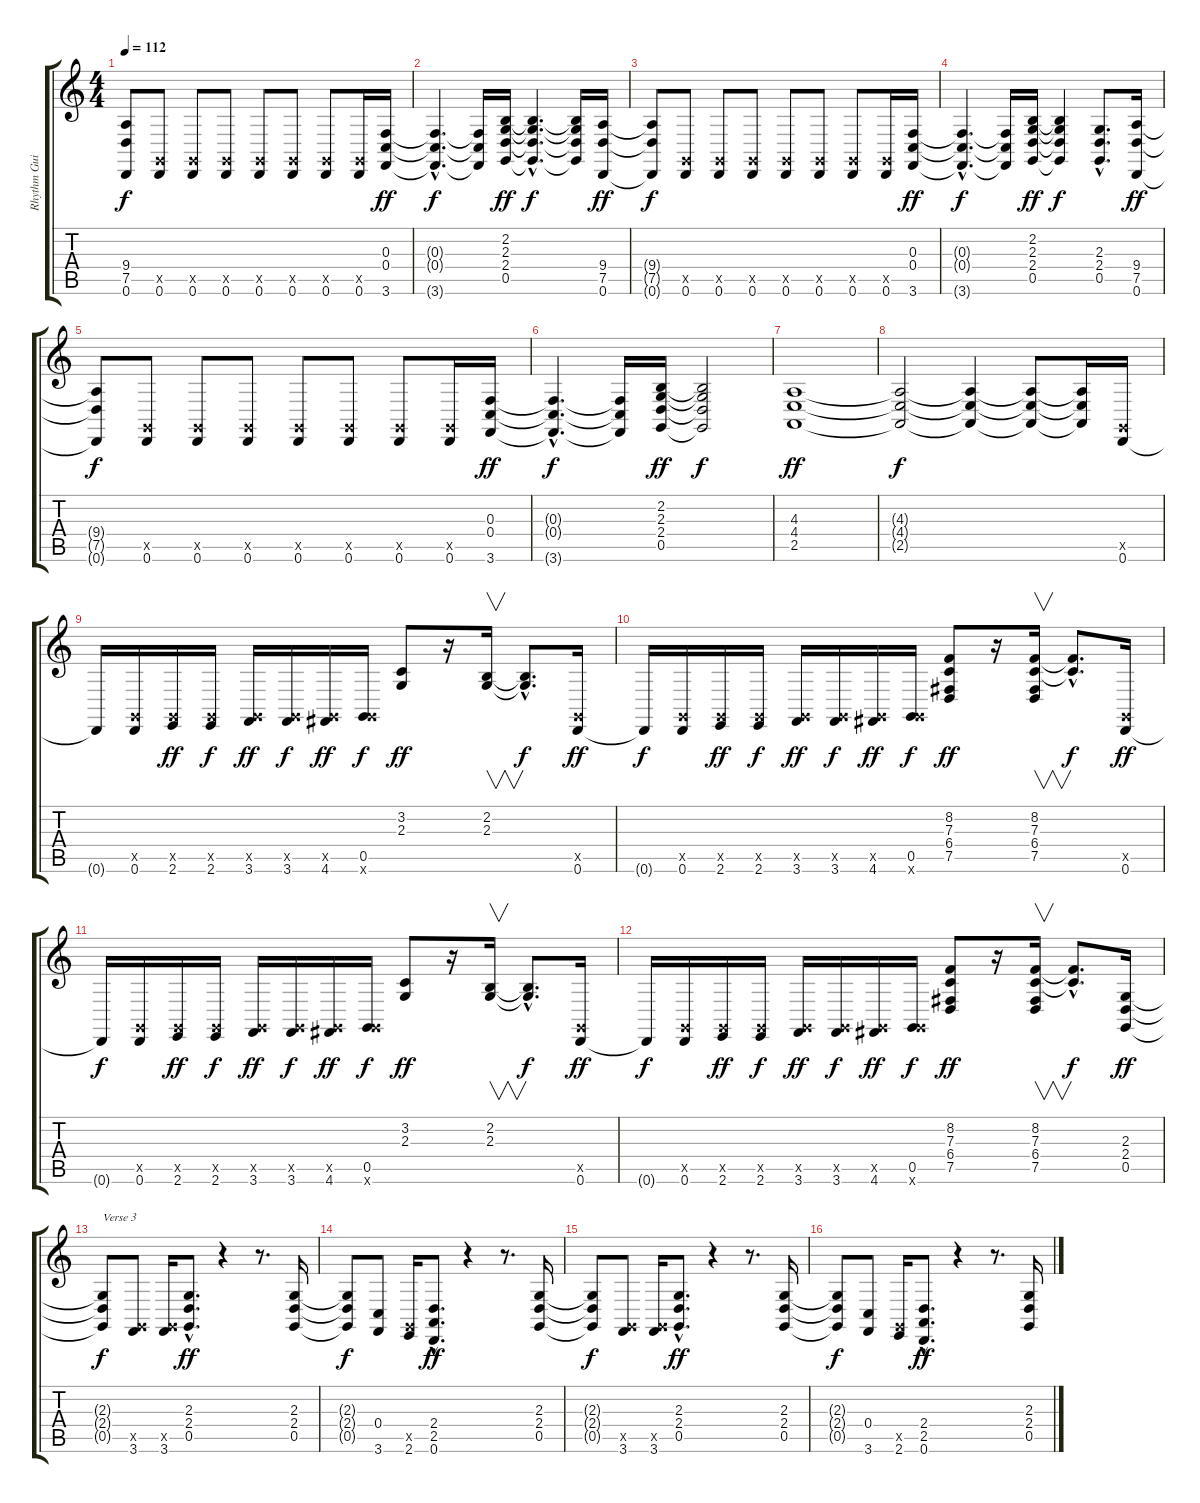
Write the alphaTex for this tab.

\track ("Rhythm Guitar 2" "Rhythm Gui") {instrument lead1square}
\staff {score tabs}
\tuning (D4 A3 F3 C3 G2 D2) {hide}
\ts (4 4)
\tempo 112
\clef g2
\ks c
(9.4{t} 7.5{t} 0.6{t}).8{dy f} (0.5{x} 0.6).8 (0.5{x} 0.6).8 (0.5{x} 0.6).8 (0.5{x} 0.6).8 (0.5{x} 0.6).8 (0.5{x} 0.6).8 (0.5{x} 0.6).16 (0.3 0.4 3.6).16{dy ff} |
(0.3{hac t} 0.4{hac t} 3.6{hac t}).4{d dy f} (0.3{t} 0.4{t} 3.6{t}).16 (2.2 2.3 2.4 0.5).16{dy ff} (2.2{hac t} 2.3{hac t} 2.4{hac t} 0.5{hac t}).4{d dy f} (2.2{t} 2.3{t} 2.4{t} 0.5{t}).16 (9.4 7.5 0.6).16{dy ff} |
(9.4{t} 7.5{t} 0.6{t}).8{dy f} (0.5{x} 0.6).8 (0.5{x} 0.6).8 (0.5{x} 0.6).8 (0.5{x} 0.6).8 (0.5{x} 0.6).8 (0.5{x} 0.6).8 (0.5{x} 0.6).16 (0.3 0.4 3.6).16{dy ff} |
(0.3{hac t} 0.4{hac t} 3.6{hac t}).4{d dy f} (0.3{t} 0.4{t} 3.6{t}).16 (2.2 2.3 2.4 0.5).16{dy ff} (2.2{t} 2.3{t} 2.4{t} 0.5{t}).4{dy f} (2.3{hac} 2.4{hac} 0.5{hac}).8{d} (9.4 7.5 0.6).16{dy ff} |
(9.4{t} 7.5{t} 0.6{t}).8{dy f} (0.5{x} 0.6).8 (0.5{x} 0.6).8 (0.5{x} 0.6).8 (0.5{x} 0.6).8 (0.5{x} 0.6).8 (0.5{x} 0.6).8 (0.5{x} 0.6).16 (0.3 0.4 3.6).16{dy ff} |
(0.3{hac t} 0.4{hac t} 3.6{hac t}).4{d dy f} (0.3{t} 0.4{t} 3.6{t}).16 (2.2 2.3 2.4 0.5).16{dy ff} (2.2{t} 2.3{t} 2.4{t} 0.5{t}).2{dy f} |
(4.3 4.4 2.5).1{dy ff} |
(4.3{t} 4.4{t} 2.5{t}).2{dy f} (4.3{t} 4.4{t} 2.5{t}).4 (4.3{t} 4.4{t} 2.5{t}).8 (4.3{t} 4.4{t} 2.5{t}).16 (0.5{x} 0.6).16 |
0.6{t}.16 (0.5{x} 0.6).16 (0.5{x} 2.6).16{dy ff} (0.5{x} 2.6).16{dy f} (0.5{x} 3.6).16{dy ff} (0.5{x} 3.6).16{dy f} (0.5{x} 4.6).16{dy ff} (0.5 5.6{x}).16{dy f} (3.2 2.3).8{dy ff} r.16 (2.2 2.3).16{v} (2.2{hac t} 2.3{hac t}).8{d dy f} (0.5{x} 0.6).16{dy ff} |
0.6{t}.16{dy f} (0.5{x} 0.6).16 (0.5{x} 2.6).16{dy ff} (0.5{x} 2.6).16{dy f} (0.5{x} 3.6).16{dy ff} (0.5{x} 3.6).16{dy f} (0.5{x} 4.6).16{dy ff} (0.5 5.6{x}).16{dy f} (8.2 7.3 6.4 7.5).8{dy ff} r.16 (8.2 7.3 6.4 7.5).16{v} (8.2{hac t} 7.3{hac t}).8{d dy f} (0.5{x} 0.6).16{dy ff} |
0.6{t}.16{dy f} (0.5{x} 0.6).16 (0.5{x} 2.6).16{dy ff} (0.5{x} 2.6).16{dy f} (0.5{x} 3.6).16{dy ff} (0.5{x} 3.6).16{dy f} (0.5{x} 4.6).16{dy ff} (0.5 5.6{x}).16{dy f} (3.2 2.3).8{dy ff} r.16 (2.2 2.3).16{v} (2.2{hac t} 2.3{hac t}).8{d dy f} (0.5{x} 0.6).16{dy ff} |
0.6{t}.16{dy f} (0.5{x} 0.6).16 (0.5{x} 2.6).16{dy ff} (0.5{x} 2.6).16{dy f} (0.5{x} 3.6).16{dy ff} (0.5{x} 3.6).16{dy f} (0.5{x} 4.6).16{dy ff} (0.5 5.6{x}).16{dy f} (8.2 7.3 6.4 7.5).8{dy ff} r.16 (8.2 7.3 6.4 7.5).16{v} (8.2{hac t} 7.3{hac t}).8{d dy f} (2.3 2.4 0.5).16{dy ff} |
(2.3{t} 2.4{t} 0.5{t}).8{txt "Verse 3" dy f} (0.5{x} 3.6).8 (0.5{x} 3.6).16 (2.3{hac} 2.4{hac} 0.5{hac}).8{d dy ff} r.4 r.8{d} (2.3 2.4 0.5).16 |
(2.3{t} 2.4{t} 0.5{t}).8{dy f} (0.4 3.6).8 (0.5{x} 2.6).16 (2.4{hac} 2.5{hac} 0.6{hac}).8{d dy ff} r.4 r.8{d} (2.3 2.4 0.5).16 |
(2.3{t} 2.4{t} 0.5{t}).8{dy f} (0.5{x} 3.6).8 (0.5{x} 3.6).16 (2.3{hac} 2.4{hac} 0.5{hac}).8{d dy ff} r.4 r.8{d} (2.3 2.4 0.5).16 |
(2.3{t} 2.4{t} 0.5{t}).8{dy f} (0.4 3.6).8 (0.5{x} 2.6).16 (2.4{hac} 2.5{hac} 0.6{hac}).8{d dy ff} r.4 r.8{d} (2.3 2.4 0.5).16
